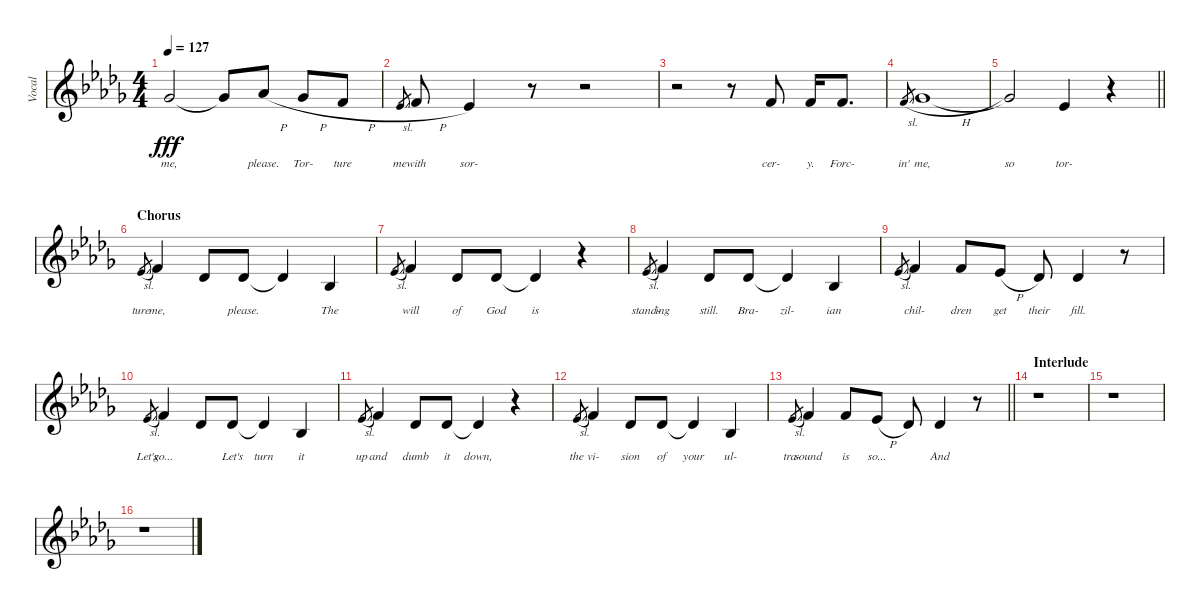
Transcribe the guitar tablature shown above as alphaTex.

\track ("Vocal" "Vocal") {instrument lead6voice}
\staff {score}
\tuning (E4 B3 G3 D3 A2 E2) {hide}
\ts (4 4)
\tempo 127
\clef g2
\ks bbminor
7.2{t}.2{lyrics (0 "me,") lyrics (1 "") lyrics (2 "") lyrics (3 "") lyrics (4 "") dy fff} 7.2{t}.8{lyrics (0 " ") lyrics (1 "") lyrics (2 "") lyrics (3 "") lyrics (4 "")} 9.2{h}.8{lyrics (0 "please.") lyrics (1 "") lyrics (2 "") lyrics (3 "") lyrics (4 "")} 7.2{h}.8{lyrics (0 "Tor-") lyrics (1 "") lyrics (2 "") lyrics (3 "") lyrics (4 "")} 6.2{h}.8{lyrics (0 "ture") lyrics (1 "") lyrics (2 "") lyrics (3 "") lyrics (4 "")} |
4.2{sl}.8{lyrics (0 "me") lyrics (1 "") lyrics (2 "") lyrics (3 "") lyrics (4 "") gr} 6.2{h}.8{lyrics (0 "with") lyrics (1 "") lyrics (2 "") lyrics (3 "") lyrics (4 "")} 4.2.4{lyrics (0 "sor-") lyrics (1 "") lyrics (2 "") lyrics (3 "") lyrics (4 "")} r.8 r.2 |
r.2 r.8 6.2.8{lyrics (0 "cer-") lyrics (1 "") lyrics (2 "") lyrics (3 "") lyrics (4 "")} 6.2.16{lyrics (0 "y.") lyrics (1 "") lyrics (2 "") lyrics (3 "") lyrics (4 "")} 6.2.8{d lyrics (0 "Forc-") lyrics (1 "") lyrics (2 "") lyrics (3 "") lyrics (4 "")} |
6.2{sl}.8{lyrics (0 "in'") lyrics (1 "") lyrics (2 "") lyrics (3 "") lyrics (4 "") gr} 7.2{h}.1{lyrics (0 "me,") lyrics (1 "") lyrics (2 "") lyrics (3 "") lyrics (4 "")} |
\barLineRight lightlight
7.2{t}.2{lyrics (0 "so") lyrics (1 "") lyrics (2 "") lyrics (3 "") lyrics (4 "")} 4.2.4{lyrics (0 "tor-") lyrics (1 "") lyrics (2 "") lyrics (3 "") lyrics (4 "")} r.4 |
\section ("" "Chorus")
4.2{sl}.8{lyrics (0 "ture") lyrics (1 "") lyrics (2 "") lyrics (3 "") lyrics (4 "") gr} 6.2.4{lyrics (0 "me,") lyrics (1 "") lyrics (2 "") lyrics (3 "") lyrics (4 "")} 2.2.8{lyrics (0 " ") lyrics (1 "") lyrics (2 "") lyrics (3 "") lyrics (4 "")} 2.2.8{lyrics (0 "please.") lyrics (1 "") lyrics (2 "") lyrics (3 "") lyrics (4 "")} 2.2{t}.4{lyrics (0 "") lyrics (1 "") lyrics (2 "") lyrics (3 "") lyrics (4 "")} 3.3.4{lyrics (0 "The") lyrics (1 "") lyrics (2 "") lyrics (3 "") lyrics (4 "")} |
4.2{sl}.8{lyrics (0 "") lyrics (1 "") lyrics (2 "") lyrics (3 "") lyrics (4 "") gr} 6.2.4{lyrics (0 "will") lyrics (1 "") lyrics (2 "") lyrics (3 "") lyrics (4 "")} 2.2.8{lyrics (0 "of") lyrics (1 "") lyrics (2 "") lyrics (3 "") lyrics (4 "")} 2.2.8{lyrics (0 "God") lyrics (1 "") lyrics (2 "") lyrics (3 "") lyrics (4 "")} 2.2{t}.4{lyrics (0 "is") lyrics (1 "") lyrics (2 "") lyrics (3 "") lyrics (4 "")} r.4 |
4.2{sl}.8{lyrics (0 "stand-") lyrics (1 "") lyrics (2 "") lyrics (3 "") lyrics (4 "") gr} 6.2.4{lyrics (0 "ing") lyrics (1 "") lyrics (2 "") lyrics (3 "") lyrics (4 "")} 2.2.8{lyrics (0 "still.") lyrics (1 "") lyrics (2 "") lyrics (3 "") lyrics (4 "")} 2.2.8{lyrics (0 "Bra-") lyrics (1 "") lyrics (2 "") lyrics (3 "") lyrics (4 "")} 2.2{t}.4{lyrics (0 "zil-") lyrics (1 "") lyrics (2 "") lyrics (3 "") lyrics (4 "")} 3.3.4{lyrics (0 "ian") lyrics (1 "") lyrics (2 "") lyrics (3 "") lyrics (4 "")} |
4.2{sl}.8{lyrics (0 " ") lyrics (1 "") lyrics (2 "") lyrics (3 "") lyrics (4 "") gr} 6.2.4{lyrics (0 "chil-") lyrics (1 "") lyrics (2 "") lyrics (3 "") lyrics (4 "")} 6.2.8{lyrics (0 "dren") lyrics (1 "") lyrics (2 "") lyrics (3 "") lyrics (4 "")} 4.2{h}.8{lyrics (0 "get") lyrics (1 "") lyrics (2 "") lyrics (3 "") lyrics (4 "")} 2.2.8{lyrics (0 "their") lyrics (1 "") lyrics (2 "") lyrics (3 "") lyrics (4 "")} 2.2.4{lyrics (0 "fill.") lyrics (1 "") lyrics (2 "") lyrics (3 "") lyrics (4 "")} r.8 |
4.2{sl}.8{lyrics (0 "Let's") lyrics (1 "") lyrics (2 "") lyrics (3 "") lyrics (4 "") gr} 6.2.4{lyrics (0 "go...") lyrics (1 "") lyrics (2 "") lyrics (3 "") lyrics (4 "")} 2.2.8{lyrics (0 " ") lyrics (1 "") lyrics (2 "") lyrics (3 "") lyrics (4 "")} 2.2.8{lyrics (0 "Let's") lyrics (1 "") lyrics (2 "") lyrics (3 "") lyrics (4 "")} 2.2{t}.4{lyrics (0 "turn") lyrics (1 "") lyrics (2 "") lyrics (3 "") lyrics (4 "")} 3.3.4{lyrics (0 "it") lyrics (1 "") lyrics (2 "") lyrics (3 "") lyrics (4 "")} |
4.2{sl}.8{lyrics (0 "up") lyrics (1 "") lyrics (2 "") lyrics (3 "") lyrics (4 "") gr} 6.2.4{lyrics (0 "and") lyrics (1 "") lyrics (2 "") lyrics (3 "") lyrics (4 "")} 2.2.8{lyrics (0 "dumb") lyrics (1 "") lyrics (2 "") lyrics (3 "") lyrics (4 "")} 2.2.8{lyrics (0 "it") lyrics (1 "") lyrics (2 "") lyrics (3 "") lyrics (4 "")} 2.2{t}.4{lyrics (0 "down,") lyrics (1 "") lyrics (2 "") lyrics (3 "") lyrics (4 "")} r.4 |
4.2{sl}.8{lyrics (0 "the") lyrics (1 "") lyrics (2 "") lyrics (3 "") lyrics (4 "") gr} 6.2.4{lyrics (0 "vi-") lyrics (1 "") lyrics (2 "") lyrics (3 "") lyrics (4 "")} 2.2.8{lyrics (0 "sion") lyrics (1 "") lyrics (2 "") lyrics (3 "") lyrics (4 "")} 2.2.8{lyrics (0 "of") lyrics (1 "") lyrics (2 "") lyrics (3 "") lyrics (4 "")} 2.2{t}.4{lyrics (0 "your") lyrics (1 "") lyrics (2 "") lyrics (3 "") lyrics (4 "")} 3.3.4{lyrics (0 "ul-") lyrics (1 "") lyrics (2 "") lyrics (3 "") lyrics (4 "")} |
\barLineRight lightlight
4.2{sl}.8{lyrics (0 "tra-") lyrics (1 "") lyrics (2 "") lyrics (3 "") lyrics (4 "") gr} 6.2.4{lyrics (0 "sound") lyrics (1 "") lyrics (2 "") lyrics (3 "") lyrics (4 "")} 6.2.8{lyrics (0 "is") lyrics (1 "") lyrics (2 "") lyrics (3 "") lyrics (4 "")} 4.2{h}.8{lyrics (0 "so...") lyrics (1 "") lyrics (2 "") lyrics (3 "") lyrics (4 "")} 2.2.8{lyrics (0 " ") lyrics (1 "") lyrics (2 "") lyrics (3 "") lyrics (4 "")} 2.2.4{lyrics (0 "And") lyrics (1 "") lyrics (2 "") lyrics (3 "") lyrics (4 "")} r.8 |
\section ("" "Interlude")
r.1 |
r.1 |
r.1
